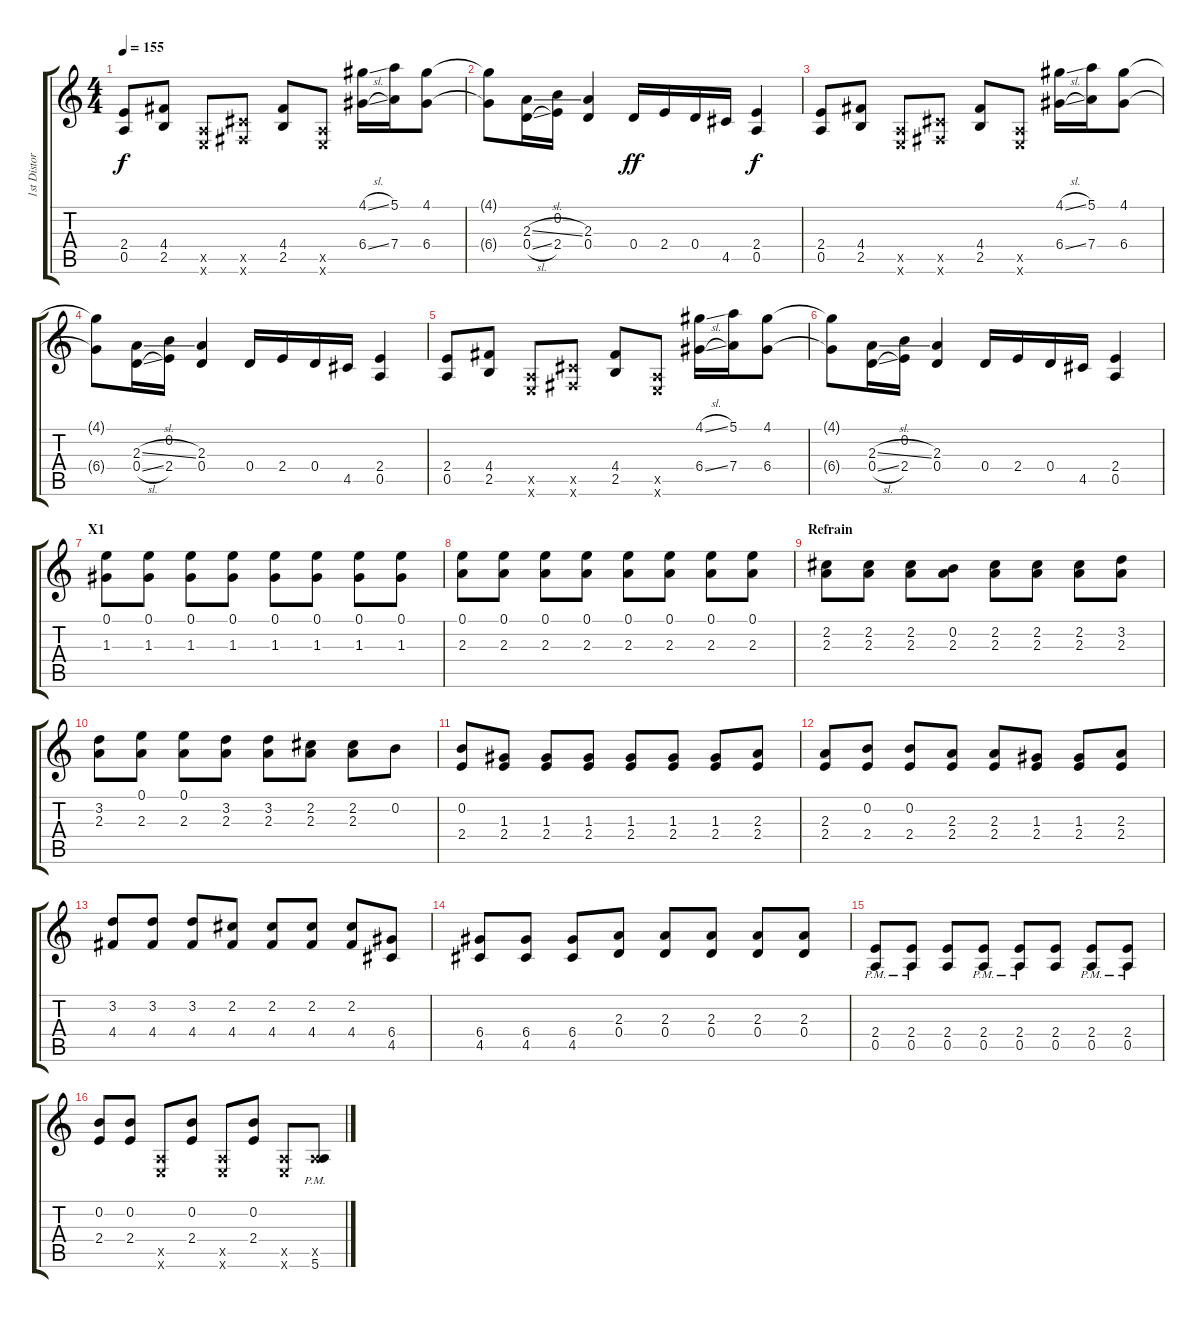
\track ("1st Distortion" "1st Distor") {instrument overdrivenguitar}
\staff {score tabs}
\tuning (E4 B3 G3 D3 A2 E2) {hide}
\ts (4 4)
\tempo 155
\clef g2
\ks c
(2.4 0.5).8{dy f} (4.4 2.5).8 (0.5{x} 0.6{x}).8 (4.5{x} 2.6{x}).8 (4.4 2.5).8 (0.5{x} 0.6{x}).8 (4.1{sl} 6.4{sl}).16 (5.1 7.4).16 (4.1 6.4).8 |
(4.1{t} 6.4{t}).8 (2.3{sl} 0.4{sl}).16 (0.2 2.4).16 (2.3 0.4).4 0.4.16{dy ff} 2.4.16 0.4.16 4.5.16 (2.4 0.5).4{dy f} |
(2.4 0.5).8 (4.4 2.5).8 (0.5{x} 0.6{x}).8 (4.5{x} 2.6{x}).8 (4.4 2.5).8 (0.5{x} 0.6{x}).8 (4.1{sl} 6.4{sl}).16 (5.1 7.4).16 (4.1 6.4).8 |
(4.1{t} 6.4{t}).8 (2.3{sl} 0.4{sl}).16 (0.2 2.4).16 (2.3 0.4).4 0.4.16 2.4.16 0.4.16 4.5.16 (2.4 0.5).4 |
(2.4 0.5).8 (4.4 2.5).8 (0.5{x} 0.6{x}).8 (4.5{x} 2.6{x}).8 (4.4 2.5).8 (0.5{x} 0.6{x}).8 (4.1{sl} 6.4{sl}).16 (5.1 7.4).16 (4.1 6.4).8 |
(4.1{t} 6.4{t}).8 (2.3{sl} 0.4{sl}).16 (0.2 2.4).16 (2.3 0.4).4 0.4.16 2.4.16 0.4.16 4.5.16 (2.4 0.5).4 |
\section ("" "X1")
(0.1 1.3).8 (0.1 1.3).8 (0.1 1.3).8 (0.1 1.3).8 (0.1 1.3).8 (0.1 1.3).8 (0.1 1.3).8 (0.1 1.3).8 |
(0.1 2.3).8 (0.1 2.3).8 (0.1 2.3).8 (0.1 2.3).8 (0.1 2.3).8 (0.1 2.3).8 (0.1 2.3).8 (0.1 2.3).8 |
\section ("" "Refrain")
(2.2 2.3).8 (2.2 2.3).8 (2.2 2.3).8 (0.2 2.3).8 (2.2 2.3).8 (2.2 2.3).8 (2.2 2.3).8 (3.2 2.3).8 |
(3.2 2.3).8 (0.1 2.3).8 (0.1 2.3).8 (3.2 2.3).8 (3.2 2.3).8 (2.2 2.3).8 (2.2 2.3).8 0.2.8 |
(0.2 2.4).8 (1.3 2.4).8 (1.3 2.4).8 (1.3 2.4).8 (1.3 2.4).8 (1.3 2.4).8 (1.3 2.4).8 (2.3 2.4).8 |
(2.3 2.4).8 (0.2 2.4).8 (0.2 2.4).8 (2.3 2.4).8 (2.3 2.4).8 (1.3 2.4).8 (1.3 2.4).8 (2.3 2.4).8 |
(3.2 4.4).8 (3.2 4.4).8 (3.2 4.4).8 (2.2 4.4).8 (2.2 4.4).8 (2.2 4.4).8 (2.2 4.4).8 (6.4 4.5).8 |
(6.4 4.5).8 (6.4 4.5).8 (6.4 4.5).8 (2.3 0.4).8 (2.3 0.4).8 (2.3 0.4).8 (2.3 0.4).8 (2.3 0.4).8 |
(2.4{pm} 0.5{pm}).8 (2.4{pm} 0.5{pm}).8 (2.4 0.5).8 (2.4{pm} 0.5{pm}).8 (2.4{pm} 0.5{pm}).8 (2.4 0.5).8 (2.4{pm} 0.5{pm}).8 (2.4{pm} 0.5{pm}).8 |
(0.2 2.4).8 (0.2 2.4).8 (0.5{x} 0.6{x}).8 (0.2 2.4).8 (0.5{x} 0.6{x}).8 (0.2 2.4).8 (0.5{x} 0.6{x}).8 (0.5{x} 5.6{pm}).8
